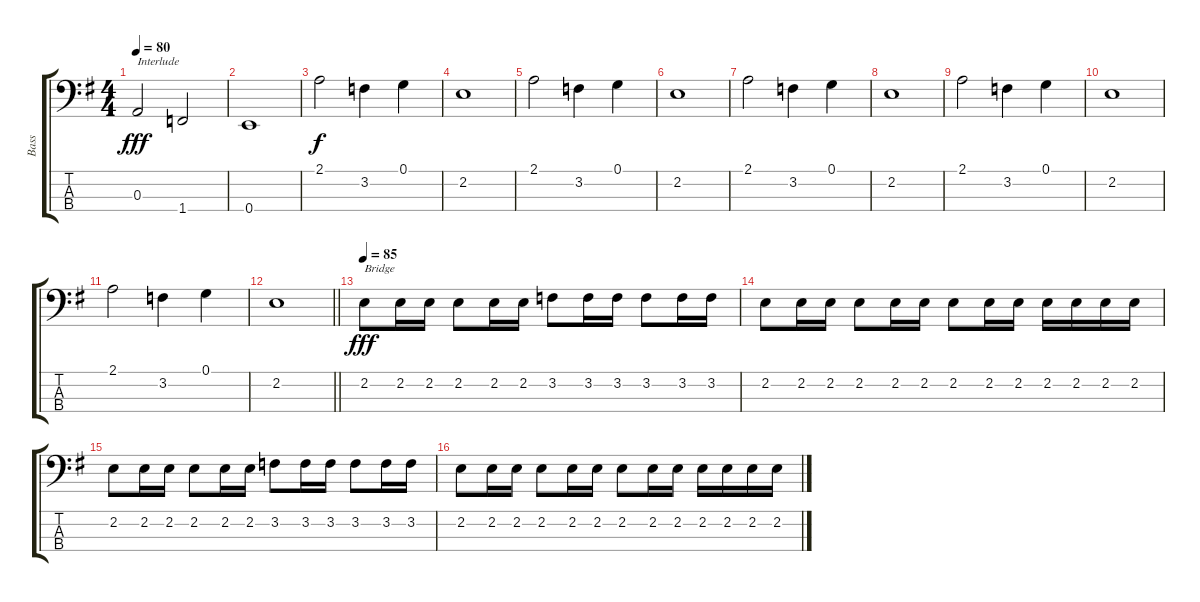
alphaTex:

\track ("Bass" "Bass") {instrument electricbassfinger}
\staff {score tabs}
\tuning (G2 D2 A1 E1) {hide}
\ts (4 4)
\tempo 80
\clef f4
\ks g
0.3.2{txt "Interlude" dy fff} 1.4.2 |
0.4.1 |
2.1.2{dy f} 3.2.4 0.1.4 |
2.2.1 |
2.1.2 3.2.4 0.1.4 |
2.2.1 |
2.1.2 3.2.4 0.1.4 |
2.2.1 |
2.1.2 3.2.4 0.1.4 |
2.2.1 |
2.1.2 3.2.4 0.1.4 |
\barLineRight lightlight
2.2.1 |
\tempo 85
2.2.8{txt "Bridge" dy fff} 2.2.16 2.2.16 2.2.8 2.2.16 2.2.16 3.2.8 3.2.16 3.2.16 3.2.8 3.2.16 3.2.16 |
2.2.8 2.2.16 2.2.16 2.2.8 2.2.16 2.2.16 2.2.8 2.2.16 2.2.16 2.2.16 2.2.16 2.2.16 2.2.16 |
2.2.8 2.2.16 2.2.16 2.2.8 2.2.16 2.2.16 3.2.8 3.2.16 3.2.16 3.2.8 3.2.16 3.2.16 |
2.2.8 2.2.16 2.2.16 2.2.8 2.2.16 2.2.16 2.2.8 2.2.16 2.2.16 2.2.16 2.2.16 2.2.16 2.2.16
